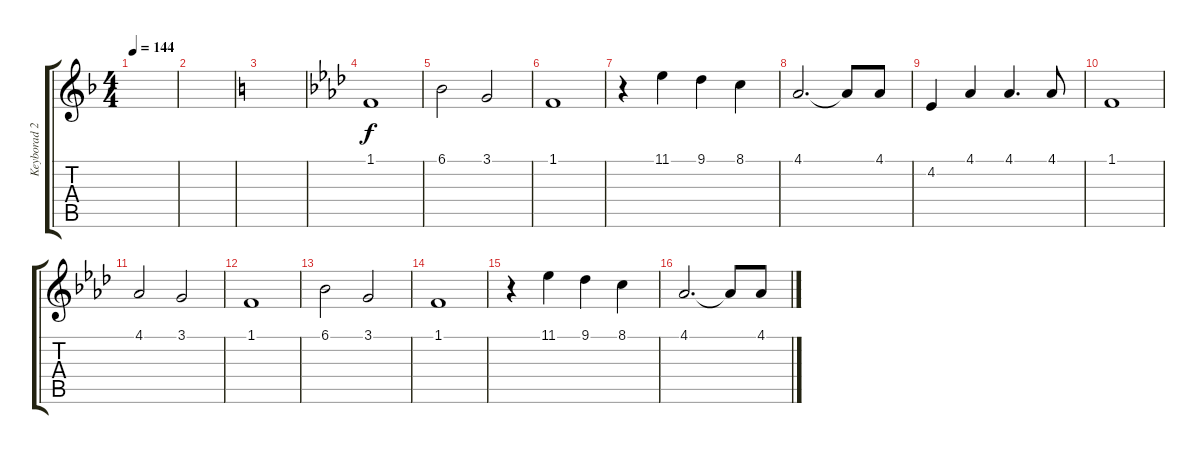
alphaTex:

\track ("Keyborad 2" "Keyborad 2") {instrument stringensemble1}
\staff {score tabs}
\tuning (E4 B3 G3 D3 A2 E2) {hide}
\ts (4 4)
\tempo 144
\clef g2
\ks f
|
|
\ks c
|
\ks ab
1.1.1 |
6.1.2 3.1.2 |
1.1.1 |
r.4 11.1.4 9.1.4 8.1.4 |
4.1.2{d} 4.1{t}.8 4.1.8 |
4.2.4 4.1.4 4.1.4{d} 4.1.8 |
1.1.1 |
4.1.2 3.1.2 |
1.1.1 |
6.1.2 3.1.2 |
1.1.1 |
r.4 11.1.4 9.1.4 8.1.4 |
4.1.2{d} 4.1{t}.8 4.1.8
